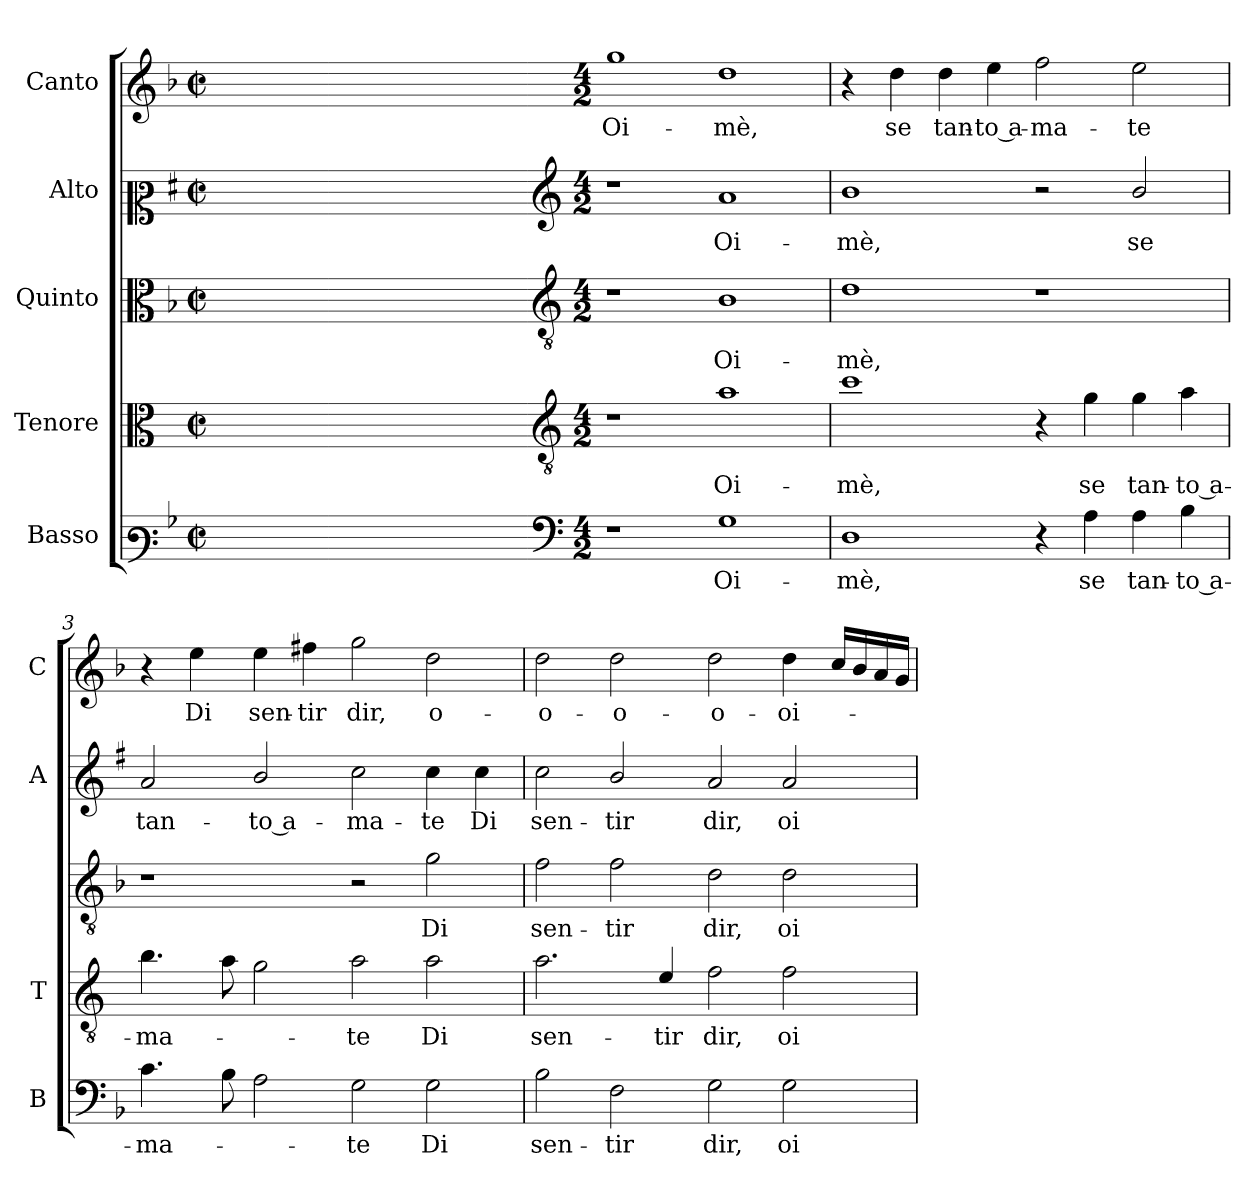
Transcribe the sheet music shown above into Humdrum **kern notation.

**kern	**text	**kern	**text	**kern	**text	**kern	**text	**kern	**text
*part5	*part5	*part4	*part4	*part3	*part3	*part2	*part2	*part1	*part1
*staff5	*staff5	*staff4	*staff4	*staff3	*staff3	*staff2	*staff2	*staff1	*staff1
*I"Basso	*	*I"Tenore	*	*I"Quinto	*	*I"Alto	*	*I"Canto	*
*I'B	*	*I'T	*	*	*	*I'A	*	*I'C	*
*clefF3	*	*clefC3	*	*clefC3	*	*clefC2	*	*clefG2	*
*	*	*ITrd4c7	*	*	*	*ITrd1c2	*	*	*
*k[b-]	*	*k[b-]	*	*k[b-]	*	*k[b-]	*	*k[b-]	*
*F:	*	*F:	*	*F:	*	*F:	*	*F:	*
*M2/2	*	*M2/2	*	*M2/2	*	*M2/2	*	*M2/2	*
*met(c|)	*	*met(c|)	*	*met(c|)	*	*met(c|)	*	*met(c|)	*
=	=	=	=	=	=	=	=	=	=
1ryy	.	1ryy	.	1ryy	.	1ryy	.	1ryy	.
=1X-	=1X-	=1X-	=1X-	=1X-	=1X-	=1X-	=1X-	=1X-	=1X-
4ryy	.	4ryy	.	4ryy	.	4ryy	.	4ryy	.
4ryy	.	4ryy	.	4ryy	.	4ryy	.	4ryy	.
4ryy	.	4ryy	.	4ryy	.	4ryy	.	4ryy	.
4ryy	.	4ryy	.	4ryy	.	4ryy	.	4ryy	.
=1-	=1-	=1-	=1-	=1-	=1-	=1-	=1-	=1-	=1-
*clefF4	*	*clefGv2	*	*clefGv2	*	*clefG2	*	*	*
*M4/2	*	*M4/2	*	*M4/2	*	*M4/2	*	*M4/2	*
!	!	!	!	!	!	!	!	!	!LO:LY:b
1r	.	1r	.	1r	.	1r	.	1gg	Oi-
!	!LO:LY:b	!	!LO:LY:b	!	!LO:LY:b	!	!LO:LY:b	!	!LO:LY:b
1G	Oi-	1d	Oi-	1B-	Oi-	1g	Oi-	1dd	-mè,
=2	=2	=2	=2	=2	=2	=2	=2	=2	=2
!	!LO:LY:b	!	!LO:LY:b	!	!LO:LY:b	!	!LO:LY:b	!	!
1D	-mè,	1f	-mè,	1d	-mè,	1a	-mè,	4r	.
!	!	!	!	!	!	!	!	!	!LO:LY:b
.	.	.	.	.	.	.	.	4dd\	se
!	!	!	!	!	!	!	!	!	!LO:LY:b
.	.	.	.	.	.	.	.	4dd\	tan-
!	!	!	!	!	!	!	!	!	!LO:LY:b
.	.	.	.	.	.	.	.	4ee\	-to a-
!	!	!	!	!	!	!	!	!	!LO:LY:b
4r	.	4r	.	1r	.	2r	.	2ff\	-ma-
!	!LO:LY:b	!	!LO:LY:b	!	!	!	!	!	!
4A\	se	4c\	se	.	.	.	.	.	.
!	!LO:LY:b	!	!LO:LY:b	!	!	!	!LO:LY:b	!	!LO:LY:b
4A\	tan-	4c\	tan-	.	.	2a/	se	2ee\	-te
!	!LO:LY:b	!	!LO:LY:b	!	!	!	!	!	!
4B-\	-to a-	4d\	-to a-	.	.	.	.	.	.
=3	=3	=3	=3	=3	=3	=3	=3	=3	=3
!	!LO:LY:b	!	!LO:LY:b	!	!	!	!LO:LY:b	!	!
4.c\	-ma-	4.e\	-ma-	1r	.	2g/	tan-	4r	.
!	!	!	!	!	!	!	!	!	!LO:LY:b
.	.	.	.	.	.	.	.	4ee\	Di
8B-\	.	8d\	.	.	.	.	.	.	.
!	!	!	!	!	!	!	!LO:LY:b	!	!LO:LY:b
2A\	.	2c\	.	.	.	2a/	-to a-	4ee\	sen-
!	!	!	!	!	!	!	!	!	!LO:LY:b
.	.	.	.	.	.	.	.	4ff#X\	-tir
!	!LO:LY:b	!	!LO:LY:b	!	!	!	!LO:LY:b	!	!LO:LY:b
2G\	-te	2d\	-te	2r	.	2b-\	-ma-	2gg\	dir,
!	!LO:LY:b	!	!LO:LY:b	!	!LO:LY:b	!	!LO:LY:b	!	!LO:LY:b
2G\	Di	2d\	Di	2g\	Di	4b-\	-te	2dd\	o-
!	!	!	!	!	!	!	!LO:LY:b	!	!
.	.	.	.	.	.	4b-\	Di	.	.
!!LO:LB:g=z
=4	=4	=4	=4	=4	=4	=4	=4	=4	=4
!	!LO:LY:b	!	!LO:LY:b	!	!LO:LY:b	!	!LO:LY:b	!	!LO:LY:b
2B-\	sen-	2.d\	sen-	2f\	sen-	2b-\	sen-	2dd\	-o-
!	!LO:LY:b	!	!	!	!LO:LY:b	!	!LO:LY:b	!	!LO:LY:b
2F\	-tir	.	.	2f\	-tir	2a/	-tir	2dd\	-o-
!	!	!	!LO:LY:b	!	!	!	!	!	!
.	.	4A/	-tir	.	.	.	.	.	.
!	!LO:LY:b	!	!LO:LY:b	!	!LO:LY:b	!	!LO:LY:b	!	!LO:LY:b
2G\	dir,	2B-\	dir,	2d\	dir,	2g/	dir,	2dd\	-o-
!	!LO:LY:b	!	!LO:LY:b	!	!LO:LY:b	!	!LO:LY:b	!	!LO:LY:b
2G\	oi-	2B-\	oi-	2d\	oi-	2g/	oi-	4dd\	-oi-
.	.	.	.	.	.	.	.	16cc/LL	.
.	.	.	.	.	.	.	.	16b-/	.
.	.	.	.	.	.	.	.	16a/	.
.	.	.	.	.	.	.	.	16g/JJ	.
=	=	=	=	=	=	=	=	=	=
*-	*-	*-	*-	*-	*-	*-	*-	*-	*-
